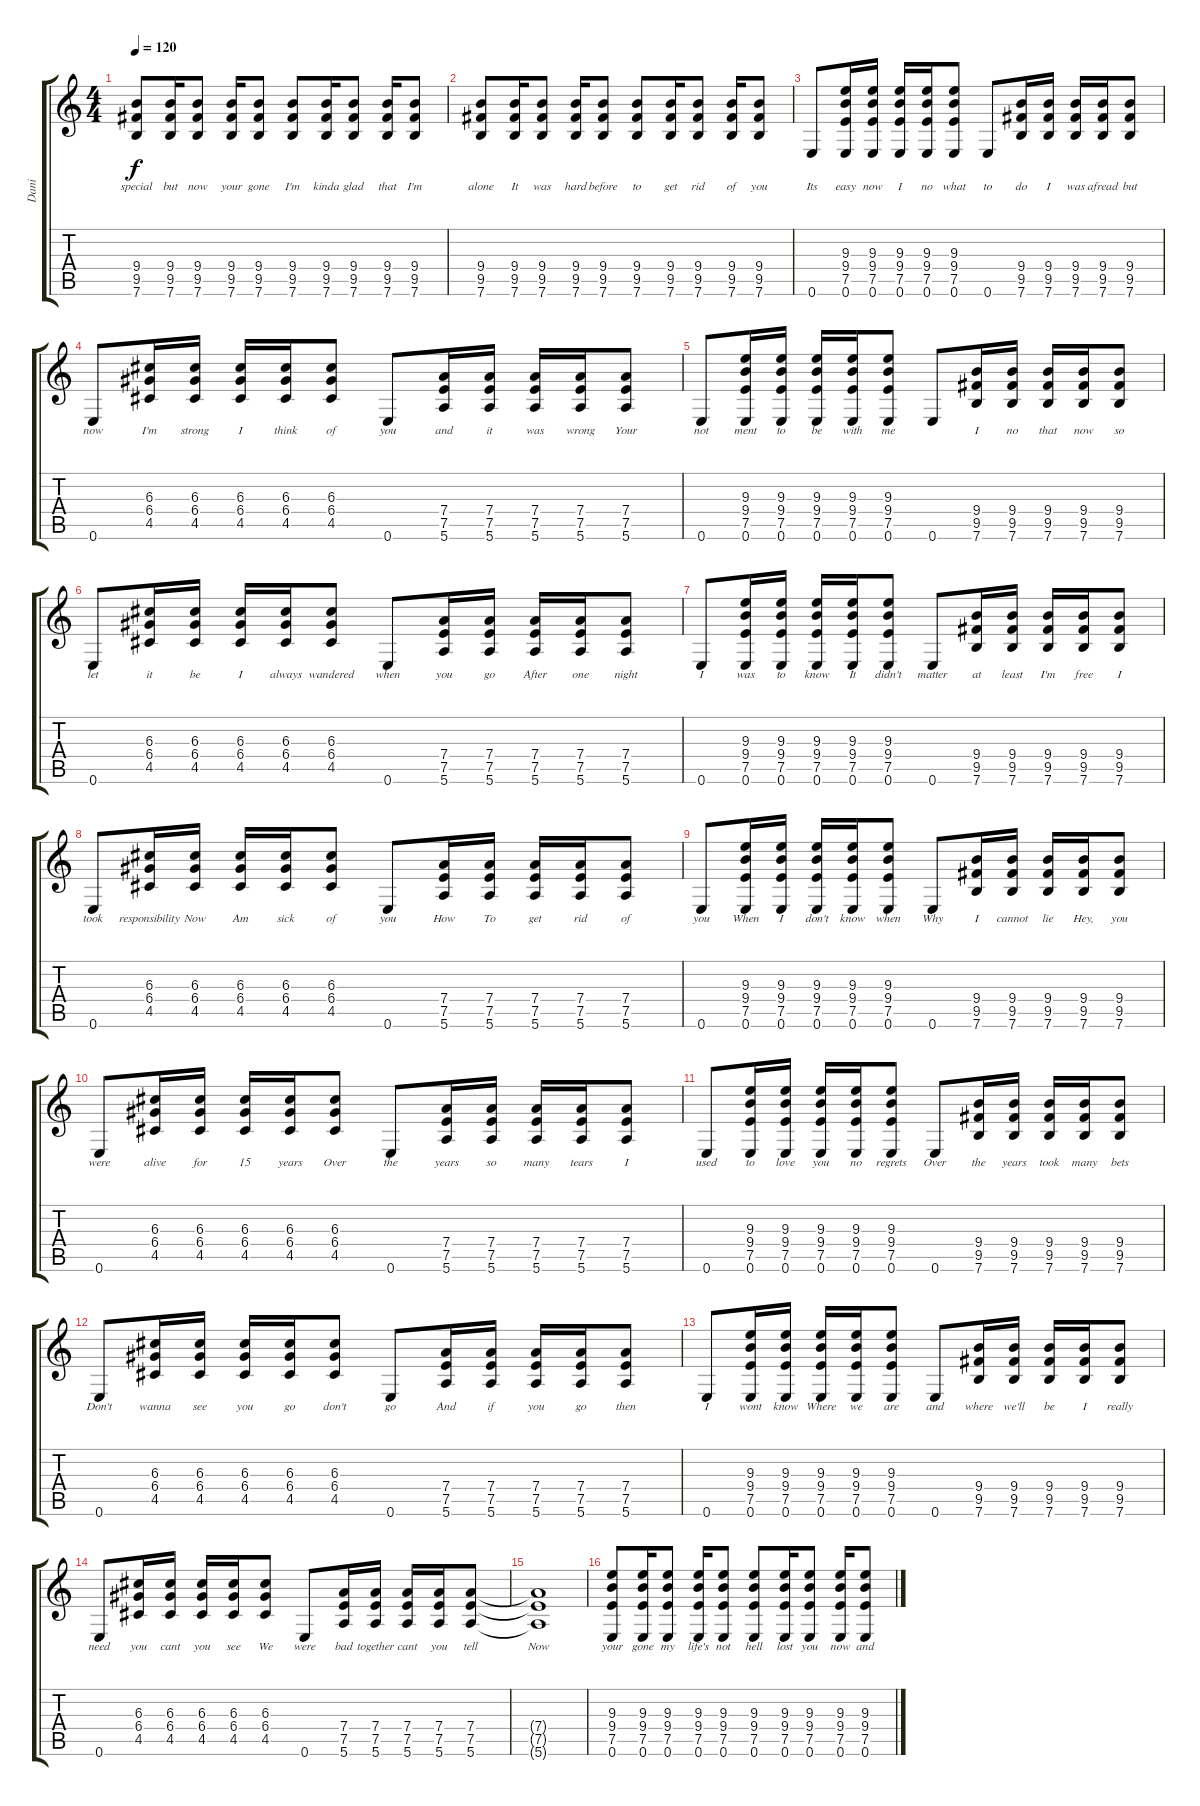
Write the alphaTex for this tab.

\track ("Dani" "Dani") {instrument overdrivenguitar}
\staff {score tabs}
\tuning (E4 B3 G3 D3 A2 E2) {hide}
\ts (4 4)
\tempo 120
\clef g2
\ks c
(9.4 9.5 7.6).8{lyrics (0 "special") lyrics (1 "") lyrics (2 "") lyrics (3 "") lyrics (4 "") dy f} (9.4 9.5 7.6).16{lyrics (0 "but") lyrics (1 "") lyrics (2 "") lyrics (3 "") lyrics (4 "")} (9.4 9.5 7.6).8{lyrics (0 "now") lyrics (1 "") lyrics (2 "") lyrics (3 "") lyrics (4 "")} (9.4 9.5 7.6).16{lyrics (0 "your") lyrics (1 "") lyrics (2 "") lyrics (3 "") lyrics (4 "")} (9.4 9.5 7.6).8{lyrics (0 "gone") lyrics (1 "") lyrics (2 "") lyrics (3 "") lyrics (4 "")} (9.4 9.5 7.6).8{lyrics (0 "I'm") lyrics (1 "") lyrics (2 "") lyrics (3 "") lyrics (4 "")} (9.4 9.5 7.6).16{lyrics (0 "kinda") lyrics (1 "") lyrics (2 "") lyrics (3 "") lyrics (4 "")} (9.4 9.5 7.6).8{lyrics (0 "glad") lyrics (1 "") lyrics (2 "") lyrics (3 "") lyrics (4 "")} (9.4 9.5 7.6).16{lyrics (0 "that") lyrics (1 "") lyrics (2 "") lyrics (3 "") lyrics (4 "")} (9.4 9.5 7.6).8{lyrics (0 "I'm") lyrics (1 "") lyrics (2 "") lyrics (3 "") lyrics (4 "")} |
(9.4 9.5 7.6).8{lyrics (0 "alone") lyrics (1 "") lyrics (2 "") lyrics (3 "") lyrics (4 "")} (9.4 9.5 7.6).16{lyrics (0 "It") lyrics (1 "") lyrics (2 "") lyrics (3 "") lyrics (4 "")} (9.4 9.5 7.6).8{lyrics (0 "was") lyrics (1 "") lyrics (2 "") lyrics (3 "") lyrics (4 "")} (9.4 9.5 7.6).16{lyrics (0 "hard") lyrics (1 "") lyrics (2 "") lyrics (3 "") lyrics (4 "")} (9.4 9.5 7.6).8{lyrics (0 "before") lyrics (1 "") lyrics (2 "") lyrics (3 "") lyrics (4 "")} (9.4 9.5 7.6).8{lyrics (0 "to") lyrics (1 "") lyrics (2 "") lyrics (3 "") lyrics (4 "")} (9.4 9.5 7.6).16{lyrics (0 "get") lyrics (1 "") lyrics (2 "") lyrics (3 "") lyrics (4 "")} (9.4 9.5 7.6).8{lyrics (0 "rid") lyrics (1 "") lyrics (2 "") lyrics (3 "") lyrics (4 "")} (9.4 9.5 7.6).16{lyrics (0 "of") lyrics (1 "") lyrics (2 "") lyrics (3 "") lyrics (4 "")} (9.4 9.5 7.6).8{lyrics (0 "you") lyrics (1 "") lyrics (2 "") lyrics (3 "") lyrics (4 "")} |
0.6.8{lyrics (0 "Its") lyrics (1 "") lyrics (2 "") lyrics (3 "") lyrics (4 "")} (9.3 9.4 7.5 0.6).16{lyrics (0 "easy") lyrics (1 "") lyrics (2 "") lyrics (3 "") lyrics (4 "")} (9.3 9.4 7.5 0.6).16{lyrics (0 "now") lyrics (1 "") lyrics (2 "") lyrics (3 "") lyrics (4 "")} (9.3 9.4 7.5 0.6).16{lyrics (0 "I") lyrics (1 "") lyrics (2 "") lyrics (3 "") lyrics (4 "")} (9.3 9.4 7.5 0.6).16{lyrics (0 "no") lyrics (1 "") lyrics (2 "") lyrics (3 "") lyrics (4 "")} (9.3 9.4 7.5 0.6).8{lyrics (0 "what") lyrics (1 "") lyrics (2 "") lyrics (3 "") lyrics (4 "")} 0.6.8{lyrics (0 "to") lyrics (1 "") lyrics (2 "") lyrics (3 "") lyrics (4 "")} (9.4 9.5 7.6).16{lyrics (0 "do") lyrics (1 "") lyrics (2 "") lyrics (3 "") lyrics (4 "")} (9.4 9.5 7.6).16{lyrics (0 "I") lyrics (1 "") lyrics (2 "") lyrics (3 "") lyrics (4 "")} (9.4 9.5 7.6).16{lyrics (0 "was") lyrics (1 "") lyrics (2 "") lyrics (3 "") lyrics (4 "")} (9.4 9.5 7.6).16{lyrics (0 "afread") lyrics (1 "") lyrics (2 "") lyrics (3 "") lyrics (4 "")} (9.4 9.5 7.6).8{lyrics (0 "but") lyrics (1 "") lyrics (2 "") lyrics (3 "") lyrics (4 "")} |
0.6.8{lyrics (0 "now") lyrics (1 "") lyrics (2 "") lyrics (3 "") lyrics (4 "")} (6.3 6.4 4.5).16{lyrics (0 "I'm") lyrics (1 "") lyrics (2 "") lyrics (3 "") lyrics (4 "")} (6.3 6.4 4.5).16{lyrics (0 "strong") lyrics (1 "") lyrics (2 "") lyrics (3 "") lyrics (4 "")} (6.3 6.4 4.5).16{lyrics (0 "I") lyrics (1 "") lyrics (2 "") lyrics (3 "") lyrics (4 "")} (6.3 6.4 4.5).16{lyrics (0 "think") lyrics (1 "") lyrics (2 "") lyrics (3 "") lyrics (4 "")} (6.3 6.4 4.5).8{lyrics (0 "of") lyrics (1 "") lyrics (2 "") lyrics (3 "") lyrics (4 "")} 0.6.8{lyrics (0 "you") lyrics (1 "") lyrics (2 "") lyrics (3 "") lyrics (4 "")} (7.4 7.5 5.6).16{lyrics (0 "and") lyrics (1 "") lyrics (2 "") lyrics (3 "") lyrics (4 "")} (7.4 7.5 5.6).16{lyrics (0 "it") lyrics (1 "") lyrics (2 "") lyrics (3 "") lyrics (4 "")} (7.4 7.5 5.6).16{lyrics (0 "was") lyrics (1 "") lyrics (2 "") lyrics (3 "") lyrics (4 "")} (7.4 7.5 5.6).16{lyrics (0 "wrong") lyrics (1 "") lyrics (2 "") lyrics (3 "") lyrics (4 "")} (7.4 7.5 5.6).8{lyrics (0 "Your") lyrics (1 "") lyrics (2 "") lyrics (3 "") lyrics (4 "")} |
0.6.8{lyrics (0 "not") lyrics (1 "") lyrics (2 "") lyrics (3 "") lyrics (4 "")} (9.3 9.4 7.5 0.6).16{lyrics (0 "ment") lyrics (1 "") lyrics (2 "") lyrics (3 "") lyrics (4 "")} (9.3 9.4 7.5 0.6).16{lyrics (0 "to") lyrics (1 "") lyrics (2 "") lyrics (3 "") lyrics (4 "")} (9.3 9.4 7.5 0.6).16{lyrics (0 "be") lyrics (1 "") lyrics (2 "") lyrics (3 "") lyrics (4 "")} (9.3 9.4 7.5 0.6).16{lyrics (0 "with") lyrics (1 "") lyrics (2 "") lyrics (3 "") lyrics (4 "")} (9.3 9.4 7.5 0.6).8{lyrics (0 "me") lyrics (1 "") lyrics (2 "") lyrics (3 "") lyrics (4 "")} 0.6.8{lyrics (0 "") lyrics (1 "") lyrics (2 "") lyrics (3 "") lyrics (4 "")} (9.4 9.5 7.6).16{lyrics (0 "I") lyrics (1 "") lyrics (2 "") lyrics (3 "") lyrics (4 "")} (9.4 9.5 7.6).16{lyrics (0 "no") lyrics (1 "") lyrics (2 "") lyrics (3 "") lyrics (4 "")} (9.4 9.5 7.6).16{lyrics (0 "that") lyrics (1 "") lyrics (2 "") lyrics (3 "") lyrics (4 "")} (9.4 9.5 7.6).16{lyrics (0 "now") lyrics (1 "") lyrics (2 "") lyrics (3 "") lyrics (4 "")} (9.4 9.5 7.6).8{lyrics (0 "so") lyrics (1 "") lyrics (2 "") lyrics (3 "") lyrics (4 "")} |
0.6.8{lyrics (0 "let") lyrics (1 "") lyrics (2 "") lyrics (3 "") lyrics (4 "")} (6.3 6.4 4.5).16{lyrics (0 "it") lyrics (1 "") lyrics (2 "") lyrics (3 "") lyrics (4 "")} (6.3 6.4 4.5).16{lyrics (0 "be") lyrics (1 "") lyrics (2 "") lyrics (3 "") lyrics (4 "")} (6.3 6.4 4.5).16{lyrics (0 "I") lyrics (1 "") lyrics (2 "") lyrics (3 "") lyrics (4 "")} (6.3 6.4 4.5).16{lyrics (0 "always") lyrics (1 "") lyrics (2 "") lyrics (3 "") lyrics (4 "")} (6.3 6.4 4.5).8{lyrics (0 "wandered") lyrics (1 "") lyrics (2 "") lyrics (3 "") lyrics (4 "")} 0.6.8{lyrics (0 "when") lyrics (1 "") lyrics (2 "") lyrics (3 "") lyrics (4 "")} (7.4 7.5 5.6).16{lyrics (0 "you") lyrics (1 "") lyrics (2 "") lyrics (3 "") lyrics (4 "")} (7.4 7.5 5.6).16{lyrics (0 "go") lyrics (1 "") lyrics (2 "") lyrics (3 "") lyrics (4 "")} (7.4 7.5 5.6).16{lyrics (0 "After") lyrics (1 "") lyrics (2 "") lyrics (3 "") lyrics (4 "")} (7.4 7.5 5.6).16{lyrics (0 "one") lyrics (1 "") lyrics (2 "") lyrics (3 "") lyrics (4 "")} (7.4 7.5 5.6).8{lyrics (0 "night") lyrics (1 "") lyrics (2 "") lyrics (3 "") lyrics (4 "")} |
0.6.8{lyrics (0 "I") lyrics (1 "") lyrics (2 "") lyrics (3 "") lyrics (4 "")} (9.3 9.4 7.5 0.6).16{lyrics (0 "was") lyrics (1 "") lyrics (2 "") lyrics (3 "") lyrics (4 "")} (9.3 9.4 7.5 0.6).16{lyrics (0 "to") lyrics (1 "") lyrics (2 "") lyrics (3 "") lyrics (4 "")} (9.3 9.4 7.5 0.6).16{lyrics (0 "know") lyrics (1 "") lyrics (2 "") lyrics (3 "") lyrics (4 "")} (9.3 9.4 7.5 0.6).16{lyrics (0 "It") lyrics (1 "") lyrics (2 "") lyrics (3 "") lyrics (4 "")} (9.3 9.4 7.5 0.6).8{lyrics (0 "didn't") lyrics (1 "") lyrics (2 "") lyrics (3 "") lyrics (4 "")} 0.6.8{lyrics (0 "matter") lyrics (1 "") lyrics (2 "") lyrics (3 "") lyrics (4 "")} (9.4 9.5 7.6).16{lyrics (0 "at") lyrics (1 "") lyrics (2 "") lyrics (3 "") lyrics (4 "")} (9.4 9.5 7.6).16{lyrics (0 "least") lyrics (1 "") lyrics (2 "") lyrics (3 "") lyrics (4 "")} (9.4 9.5 7.6).16{lyrics (0 "I'm") lyrics (1 "") lyrics (2 "") lyrics (3 "") lyrics (4 "")} (9.4 9.5 7.6).16{lyrics (0 "free") lyrics (1 "") lyrics (2 "") lyrics (3 "") lyrics (4 "")} (9.4 9.5 7.6).8{lyrics (0 "I") lyrics (1 "") lyrics (2 "") lyrics (3 "") lyrics (4 "")} |
0.6.8{lyrics (0 "took") lyrics (1 "") lyrics (2 "") lyrics (3 "") lyrics (4 "")} (6.3 6.4 4.5).16{lyrics (0 "responsibility") lyrics (1 "") lyrics (2 "") lyrics (3 "") lyrics (4 "")} (6.3 6.4 4.5).16{lyrics (0 "Now") lyrics (1 "") lyrics (2 "") lyrics (3 "") lyrics (4 "")} (6.3 6.4 4.5).16{lyrics (0 "Am") lyrics (1 "") lyrics (2 "") lyrics (3 "") lyrics (4 "")} (6.3 6.4 4.5).16{lyrics (0 "sick") lyrics (1 "") lyrics (2 "") lyrics (3 "") lyrics (4 "")} (6.3 6.4 4.5).8{lyrics (0 "of") lyrics (1 "") lyrics (2 "") lyrics (3 "") lyrics (4 "")} 0.6.8{lyrics (0 "you") lyrics (1 "") lyrics (2 "") lyrics (3 "") lyrics (4 "")} (7.4 7.5 5.6).16{lyrics (0 "How") lyrics (1 "") lyrics (2 "") lyrics (3 "") lyrics (4 "")} (7.4 7.5 5.6).16{lyrics (0 "To") lyrics (1 "") lyrics (2 "") lyrics (3 "") lyrics (4 "")} (7.4 7.5 5.6).16{lyrics (0 "get") lyrics (1 "") lyrics (2 "") lyrics (3 "") lyrics (4 "")} (7.4 7.5 5.6).16{lyrics (0 "rid") lyrics (1 "") lyrics (2 "") lyrics (3 "") lyrics (4 "")} (7.4 7.5 5.6).8{lyrics (0 "of") lyrics (1 "") lyrics (2 "") lyrics (3 "") lyrics (4 "")} |
0.6.8{lyrics (0 "you") lyrics (1 "") lyrics (2 "") lyrics (3 "") lyrics (4 "")} (9.3 9.4 7.5 0.6).16{lyrics (0 "When") lyrics (1 "") lyrics (2 "") lyrics (3 "") lyrics (4 "")} (9.3 9.4 7.5 0.6).16{lyrics (0 "I") lyrics (1 "") lyrics (2 "") lyrics (3 "") lyrics (4 "")} (9.3 9.4 7.5 0.6).16{lyrics (0 "don't") lyrics (1 "") lyrics (2 "") lyrics (3 "") lyrics (4 "")} (9.3 9.4 7.5 0.6).16{lyrics (0 "know") lyrics (1 "") lyrics (2 "") lyrics (3 "") lyrics (4 "")} (9.3 9.4 7.5 0.6).8{lyrics (0 "when") lyrics (1 "") lyrics (2 "") lyrics (3 "") lyrics (4 "")} 0.6.8{lyrics (0 "Why") lyrics (1 "") lyrics (2 "") lyrics (3 "") lyrics (4 "")} (9.4 9.5 7.6).16{lyrics (0 "I") lyrics (1 "") lyrics (2 "") lyrics (3 "") lyrics (4 "")} (9.4 9.5 7.6).16{lyrics (0 "cannot") lyrics (1 "") lyrics (2 "") lyrics (3 "") lyrics (4 "")} (9.4 9.5 7.6).16{lyrics (0 "lie") lyrics (1 "") lyrics (2 "") lyrics (3 "") lyrics (4 "")} (9.4 9.5 7.6).16{lyrics (0 "Hey,") lyrics (1 "") lyrics (2 "") lyrics (3 "") lyrics (4 "")} (9.4 9.5 7.6).8{lyrics (0 "you") lyrics (1 "") lyrics (2 "") lyrics (3 "") lyrics (4 "")} |
0.6.8{lyrics (0 "were") lyrics (1 "") lyrics (2 "") lyrics (3 "") lyrics (4 "")} (6.3 6.4 4.5).16{lyrics (0 "alive") lyrics (1 "") lyrics (2 "") lyrics (3 "") lyrics (4 "")} (6.3 6.4 4.5).16{lyrics (0 "for") lyrics (1 "") lyrics (2 "") lyrics (3 "") lyrics (4 "")} (6.3 6.4 4.5).16{lyrics (0 "15") lyrics (1 "") lyrics (2 "") lyrics (3 "") lyrics (4 "")} (6.3 6.4 4.5).16{lyrics (0 "years") lyrics (1 "") lyrics (2 "") lyrics (3 "") lyrics (4 "")} (6.3 6.4 4.5).8{lyrics (0 "Over") lyrics (1 "") lyrics (2 "") lyrics (3 "") lyrics (4 "")} 0.6.8{lyrics (0 "the") lyrics (1 "") lyrics (2 "") lyrics (3 "") lyrics (4 "")} (7.4 7.5 5.6).16{lyrics (0 "years") lyrics (1 "") lyrics (2 "") lyrics (3 "") lyrics (4 "")} (7.4 7.5 5.6).16{lyrics (0 "so") lyrics (1 "") lyrics (2 "") lyrics (3 "") lyrics (4 "")} (7.4 7.5 5.6).16{lyrics (0 "many") lyrics (1 "") lyrics (2 "") lyrics (3 "") lyrics (4 "")} (7.4 7.5 5.6).16{lyrics (0 "tears") lyrics (1 "") lyrics (2 "") lyrics (3 "") lyrics (4 "")} (7.4 7.5 5.6).8{lyrics (0 "I") lyrics (1 "") lyrics (2 "") lyrics (3 "") lyrics (4 "")} |
0.6.8{lyrics (0 "used") lyrics (1 "") lyrics (2 "") lyrics (3 "") lyrics (4 "")} (9.3 9.4 7.5 0.6).16{lyrics (0 "to") lyrics (1 "") lyrics (2 "") lyrics (3 "") lyrics (4 "")} (9.3 9.4 7.5 0.6).16{lyrics (0 "love") lyrics (1 "") lyrics (2 "") lyrics (3 "") lyrics (4 "")} (9.3 9.4 7.5 0.6).16{lyrics (0 "you") lyrics (1 "") lyrics (2 "") lyrics (3 "") lyrics (4 "")} (9.3 9.4 7.5 0.6).16{lyrics (0 "no") lyrics (1 "") lyrics (2 "") lyrics (3 "") lyrics (4 "")} (9.3 9.4 7.5 0.6).8{lyrics (0 "regrets") lyrics (1 "") lyrics (2 "") lyrics (3 "") lyrics (4 "")} 0.6.8{lyrics (0 "Over") lyrics (1 "") lyrics (2 "") lyrics (3 "") lyrics (4 "")} (9.4 9.5 7.6).16{lyrics (0 "the") lyrics (1 "") lyrics (2 "") lyrics (3 "") lyrics (4 "")} (9.4 9.5 7.6).16{lyrics (0 "years") lyrics (1 "") lyrics (2 "") lyrics (3 "") lyrics (4 "")} (9.4 9.5 7.6).16{lyrics (0 "took") lyrics (1 "") lyrics (2 "") lyrics (3 "") lyrics (4 "")} (9.4 9.5 7.6).16{lyrics (0 "many") lyrics (1 "") lyrics (2 "") lyrics (3 "") lyrics (4 "")} (9.4 9.5 7.6).8{lyrics (0 "bets") lyrics (1 "") lyrics (2 "") lyrics (3 "") lyrics (4 "")} |
0.6.8{lyrics (0 "Don't") lyrics (1 "") lyrics (2 "") lyrics (3 "") lyrics (4 "")} (6.3 6.4 4.5).16{lyrics (0 "wanna") lyrics (1 "") lyrics (2 "") lyrics (3 "") lyrics (4 "")} (6.3 6.4 4.5).16{lyrics (0 "see") lyrics (1 "") lyrics (2 "") lyrics (3 "") lyrics (4 "")} (6.3 6.4 4.5).16{lyrics (0 "you") lyrics (1 "") lyrics (2 "") lyrics (3 "") lyrics (4 "")} (6.3 6.4 4.5).16{lyrics (0 "go") lyrics (1 "") lyrics (2 "") lyrics (3 "") lyrics (4 "")} (6.3 6.4 4.5).8{lyrics (0 "don't") lyrics (1 "") lyrics (2 "") lyrics (3 "") lyrics (4 "")} 0.6.8{lyrics (0 "go") lyrics (1 "") lyrics (2 "") lyrics (3 "") lyrics (4 "")} (7.4 7.5 5.6).16{lyrics (0 "And") lyrics (1 "") lyrics (2 "") lyrics (3 "") lyrics (4 "")} (7.4 7.5 5.6).16{lyrics (0 "if") lyrics (1 "") lyrics (2 "") lyrics (3 "") lyrics (4 "")} (7.4 7.5 5.6).16{lyrics (0 "you") lyrics (1 "") lyrics (2 "") lyrics (3 "") lyrics (4 "")} (7.4 7.5 5.6).16{lyrics (0 "go") lyrics (1 "") lyrics (2 "") lyrics (3 "") lyrics (4 "")} (7.4 7.5 5.6).8{lyrics (0 "then") lyrics (1 "") lyrics (2 "") lyrics (3 "") lyrics (4 "")} |
0.6.8{lyrics (0 "I") lyrics (1 "") lyrics (2 "") lyrics (3 "") lyrics (4 "")} (9.3 9.4 7.5 0.6).16{lyrics (0 "wont") lyrics (1 "") lyrics (2 "") lyrics (3 "") lyrics (4 "")} (9.3 9.4 7.5 0.6).16{lyrics (0 "know") lyrics (1 "") lyrics (2 "") lyrics (3 "") lyrics (4 "")} (9.3 9.4 7.5 0.6).16{lyrics (0 "Where") lyrics (1 "") lyrics (2 "") lyrics (3 "") lyrics (4 "")} (9.3 9.4 7.5 0.6).16{lyrics (0 "we") lyrics (1 "") lyrics (2 "") lyrics (3 "") lyrics (4 "")} (9.3 9.4 7.5 0.6).8{lyrics (0 "are") lyrics (1 "") lyrics (2 "") lyrics (3 "") lyrics (4 "")} 0.6.8{lyrics (0 "and") lyrics (1 "") lyrics (2 "") lyrics (3 "") lyrics (4 "")} (9.4 9.5 7.6).16{lyrics (0 "where") lyrics (1 "") lyrics (2 "") lyrics (3 "") lyrics (4 "")} (9.4 9.5 7.6).16{lyrics (0 "we'll") lyrics (1 "") lyrics (2 "") lyrics (3 "") lyrics (4 "")} (9.4 9.5 7.6).16{lyrics (0 "be") lyrics (1 "") lyrics (2 "") lyrics (3 "") lyrics (4 "")} (9.4 9.5 7.6).16{lyrics (0 "I") lyrics (1 "") lyrics (2 "") lyrics (3 "") lyrics (4 "")} (9.4 9.5 7.6).8{lyrics (0 "really") lyrics (1 "") lyrics (2 "") lyrics (3 "") lyrics (4 "")} |
0.6.8{lyrics (0 "need") lyrics (1 "") lyrics (2 "") lyrics (3 "") lyrics (4 "")} (6.3 6.4 4.5).16{lyrics (0 "you") lyrics (1 "") lyrics (2 "") lyrics (3 "") lyrics (4 "")} (6.3 6.4 4.5).16{lyrics (0 "cant") lyrics (1 "") lyrics (2 "") lyrics (3 "") lyrics (4 "")} (6.3 6.4 4.5).16{lyrics (0 "you") lyrics (1 "") lyrics (2 "") lyrics (3 "") lyrics (4 "")} (6.3 6.4 4.5).16{lyrics (0 "see") lyrics (1 "") lyrics (2 "") lyrics (3 "") lyrics (4 "")} (6.3 6.4 4.5).8{lyrics (0 "We") lyrics (1 "") lyrics (2 "") lyrics (3 "") lyrics (4 "")} 0.6.8{lyrics (0 "were") lyrics (1 "") lyrics (2 "") lyrics (3 "") lyrics (4 "")} (7.4 7.5 5.6).16{lyrics (0 "bad") lyrics (1 "") lyrics (2 "") lyrics (3 "") lyrics (4 "")} (7.4 7.5 5.6).16{lyrics (0 "together") lyrics (1 "") lyrics (2 "") lyrics (3 "") lyrics (4 "")} (7.4 7.5 5.6).16{lyrics (0 "cant") lyrics (1 "") lyrics (2 "") lyrics (3 "") lyrics (4 "")} (7.4 7.5 5.6).16{lyrics (0 "you") lyrics (1 "") lyrics (2 "") lyrics (3 "") lyrics (4 "")} (7.4 7.5 5.6).8{lyrics (0 "tell") lyrics (1 "") lyrics (2 "") lyrics (3 "") lyrics (4 "")} |
(7.4{t} 7.5{t} 5.6{t}).1{lyrics (0 "Now") lyrics (1 "") lyrics (2 "") lyrics (3 "") lyrics (4 "")} |
(9.3 9.4 7.5 0.6).8{lyrics (0 "your") lyrics (1 "") lyrics (2 "") lyrics (3 "") lyrics (4 "")} (9.3 9.4 7.5 0.6).16{lyrics (0 "gone") lyrics (1 "") lyrics (2 "") lyrics (3 "") lyrics (4 "")} (9.3 9.4 7.5 0.6).8{lyrics (0 "my") lyrics (1 "") lyrics (2 "") lyrics (3 "") lyrics (4 "")} (9.3 9.4 7.5 0.6).16{lyrics (0 "life's") lyrics (1 "") lyrics (2 "") lyrics (3 "") lyrics (4 "")} (9.3 9.4 7.5 0.6).8{lyrics (0 "not") lyrics (1 "") lyrics (2 "") lyrics (3 "") lyrics (4 "")} (9.3 9.4 7.5 0.6).8{lyrics (0 "hell") lyrics (1 "") lyrics (2 "") lyrics (3 "") lyrics (4 "")} (9.3 9.4 7.5 0.6).16{lyrics (0 "lost") lyrics (1 "") lyrics (2 "") lyrics (3 "") lyrics (4 "")} (9.3 9.4 7.5 0.6).8{lyrics (0 "you") lyrics (1 "") lyrics (2 "") lyrics (3 "") lyrics (4 "")} (9.3 9.4 7.5 0.6).16{lyrics (0 "now") lyrics (1 "") lyrics (2 "") lyrics (3 "") lyrics (4 "")} (9.3 9.4 7.5 0.6).8{lyrics (0 "and") lyrics (1 "") lyrics (2 "") lyrics (3 "") lyrics (4 "")}
